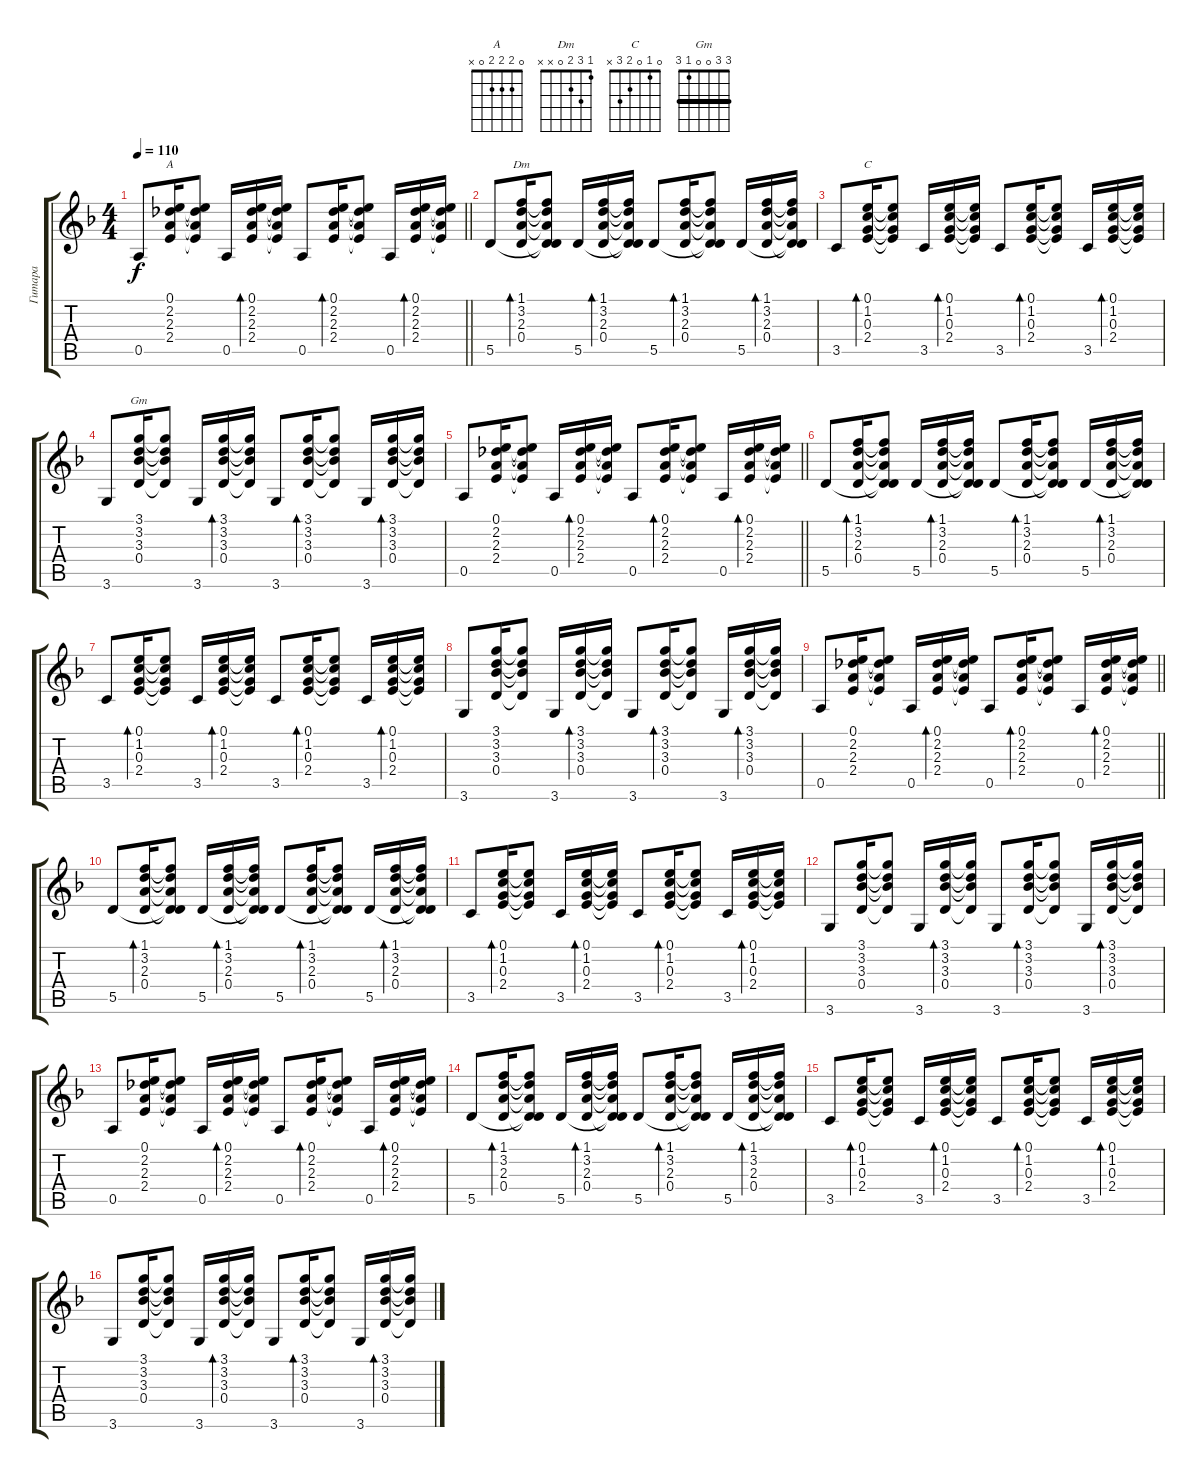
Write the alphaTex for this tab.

\track ("Гитара" "Гитара") {instrument acousticguitarnylon}
\staff {score tabs}
\tuning (E4 B3 G3 D3 A2 E2) {hide}
\chord ("A" 0 2 2 2 0 x)
\chord ("Dm" 1 3 2 0 x x)
\chord ("C" 0 1 0 2 3 x)
\chord ("Gm" 3 3 0 0 1 3) {barre 3}
\ts (4 4)
\tempo 110
\clef g2
\barLineRight lightlight
\ks dminor
0.5.8{dy f} (0.1 2.2 2.3 2.4).16{ch "A"} (0.1{t} 2.2{t} 2.3{t} 2.4{t}).8 0.5.16 (0.1 2.2 2.3 2.4).16{bd 60} (0.1{t} 2.2{t} 2.3{t} 2.4{t}).16 0.5.8 (0.1 2.2 2.3 2.4).16{bd 60} (0.1{t} 2.2{t} 2.3{t} 2.4{t}).8 0.5.16 (0.1 2.2 2.3 2.4).16{bd 60} (0.1{t} 2.2{t} 2.3{t} 2.4{t}).16 |
5.5.8 (1.1 3.2 2.3 0.4).16{bd 60 ch "Dm"} (1.1{t} 3.2{t} 2.3{t} 0.4{t} 5.5{t}).8 5.5.16 (1.1 3.2 2.3 0.4).16{bd 60} (1.1{t} 3.2{t} 2.3{t} 0.4{t} 5.5{t}).16 5.5.8 (1.1 3.2 2.3 0.4).16{bd 60} (1.1{t} 3.2{t} 2.3{t} 0.4{t} 5.5{t}).8 5.5.16 (1.1 3.2 2.3 0.4).16{bd 60} (1.1{t} 3.2{t} 2.3{t} 0.4{t} 5.5{t}).16 |
3.5.8 (0.1 1.2 0.3 2.4).16{bd 120 ch "C"} (0.1{t} 1.2{t} 0.3{t} 2.4{t}).8 3.5.16 (0.1 1.2 0.3 2.4).16{bd 60} (0.1{t} 1.2{t} 0.3{t} 2.4{t}).16 3.5.8 (0.1 1.2 0.3 2.4).16{bd 60} (0.1{t} 1.2{t} 0.3{t} 2.4{t}).8 3.5.16 (0.1 1.2 0.3 2.4).16{bd 60} (0.1{t} 1.2{t} 0.3{t} 2.4{t}).16 |
3.6.8 (3.1 3.2 3.3 0.4).16{ch "Gm"} (3.1{t} 3.2{t} 3.3{t} 0.4{t}).8 3.6.16 (3.1 3.2 3.3 0.4).16{bd 60} (3.1{t} 3.2{t} 3.3{t} 0.4{t}).16 3.6.8 (3.1 3.2 3.3 0.4).16{bd 60} (3.1{t} 3.2{t} 3.3{t} 0.4{t}).8 3.6.16 (3.1 3.2 3.3 0.4).16{bd 60} (3.1{t} 3.2{t} 3.3{t} 0.4{t}).16 |
\barLineRight lightlight
0.5.8 (0.1 2.2 2.3 2.4).16 (0.1{t} 2.2{t} 2.3{t} 2.4{t}).8 0.5.16 (0.1 2.2 2.3 2.4).16{bd 60} (0.1{t} 2.2{t} 2.3{t} 2.4{t}).16 0.5.8 (0.1 2.2 2.3 2.4).16{bd 60} (0.1{t} 2.2{t} 2.3{t} 2.4{t}).8 0.5.16 (0.1 2.2 2.3 2.4).16{bd 60} (0.1{t} 2.2{t} 2.3{t} 2.4{t}).16 |
5.5.8 (1.1 3.2 2.3 0.4).16{bd 60} (1.1{t} 3.2{t} 2.3{t} 0.4{t} 5.5{t}).8 5.5.16 (1.1 3.2 2.3 0.4).16{bd 60} (1.1{t} 3.2{t} 2.3{t} 0.4{t} 5.5{t}).16 5.5.8 (1.1 3.2 2.3 0.4).16{bd 60} (1.1{t} 3.2{t} 2.3{t} 0.4{t} 5.5{t}).8 5.5.16 (1.1 3.2 2.3 0.4).16{bd 60} (1.1{t} 3.2{t} 2.3{t} 0.4{t} 5.5{t}).16 |
3.5.8 (0.1 1.2 0.3 2.4).16{bd 120} (0.1{t} 1.2{t} 0.3{t} 2.4{t}).8 3.5.16 (0.1 1.2 0.3 2.4).16{bd 60} (0.1{t} 1.2{t} 0.3{t} 2.4{t}).16 3.5.8 (0.1 1.2 0.3 2.4).16{bd 60} (0.1{t} 1.2{t} 0.3{t} 2.4{t}).8 3.5.16 (0.1 1.2 0.3 2.4).16{bd 60} (0.1{t} 1.2{t} 0.3{t} 2.4{t}).16 |
3.6.8 (3.1 3.2 3.3 0.4).16 (3.1{t} 3.2{t} 3.3{t} 0.4{t}).8 3.6.16 (3.1 3.2 3.3 0.4).16{bd 60} (3.1{t} 3.2{t} 3.3{t} 0.4{t}).16 3.6.8 (3.1 3.2 3.3 0.4).16{bd 60} (3.1{t} 3.2{t} 3.3{t} 0.4{t}).8 3.6.16 (3.1 3.2 3.3 0.4).16{bd 60} (3.1{t} 3.2{t} 3.3{t} 0.4{t}).16 |
\barLineRight lightlight
0.5.8 (0.1 2.2 2.3 2.4).16 (0.1{t} 2.2{t} 2.3{t} 2.4{t}).8 0.5.16 (0.1 2.2 2.3 2.4).16{bd 60} (0.1{t} 2.2{t} 2.3{t} 2.4{t}).16 0.5.8 (0.1 2.2 2.3 2.4).16{bd 60} (0.1{t} 2.2{t} 2.3{t} 2.4{t}).8 0.5.16 (0.1 2.2 2.3 2.4).16{bd 60} (0.1{t} 2.2{t} 2.3{t} 2.4{t}).16 |
\section ("" "")
5.5.8 (1.1 3.2 2.3 0.4).16{bd 60} (1.1{t} 3.2{t} 2.3{t} 0.4{t} 5.5{t}).8 5.5.16 (1.1 3.2 2.3 0.4).16{bd 60} (1.1{t} 3.2{t} 2.3{t} 0.4{t} 5.5{t}).16 5.5.8 (1.1 3.2 2.3 0.4).16{bd 60} (1.1{t} 3.2{t} 2.3{t} 0.4{t} 5.5{t}).8 5.5.16 (1.1 3.2 2.3 0.4).16{bd 60} (1.1{t} 3.2{t} 2.3{t} 0.4{t} 5.5{t}).16 |
3.5.8 (0.1 1.2 0.3 2.4).16{bd 120} (0.1{t} 1.2{t} 0.3{t} 2.4{t}).8 3.5.16 (0.1 1.2 0.3 2.4).16{bd 60} (0.1{t} 1.2{t} 0.3{t} 2.4{t}).16 3.5.8 (0.1 1.2 0.3 2.4).16{bd 60} (0.1{t} 1.2{t} 0.3{t} 2.4{t}).8 3.5.16 (0.1 1.2 0.3 2.4).16{bd 60} (0.1{t} 1.2{t} 0.3{t} 2.4{t}).16 |
3.6.8 (3.1 3.2 3.3 0.4).16 (3.1{t} 3.2{t} 3.3{t} 0.4{t}).8 3.6.16 (3.1 3.2 3.3 0.4).16{bd 60} (3.1{t} 3.2{t} 3.3{t} 0.4{t}).16 3.6.8 (3.1 3.2 3.3 0.4).16{bd 60} (3.1{t} 3.2{t} 3.3{t} 0.4{t}).8 3.6.16 (3.1 3.2 3.3 0.4).16{bd 60} (3.1{t} 3.2{t} 3.3{t} 0.4{t}).16 |
0.5.8 (0.1 2.2 2.3 2.4).16 (0.1{t} 2.2{t} 2.3{t} 2.4{t}).8 0.5.16 (0.1 2.2 2.3 2.4).16{bd 60} (0.1{t} 2.2{t} 2.3{t} 2.4{t}).16 0.5.8 (0.1 2.2 2.3 2.4).16{bd 60} (0.1{t} 2.2{t} 2.3{t} 2.4{t}).8 0.5.16 (0.1 2.2 2.3 2.4).16{bd 60} (0.1{t} 2.2{t} 2.3{t} 2.4{t}).16 |
5.5.8 (1.1 3.2 2.3 0.4).16{bd 60} (1.1{t} 3.2{t} 2.3{t} 0.4{t} 5.5{t}).8 5.5.16 (1.1 3.2 2.3 0.4).16{bd 60} (1.1{t} 3.2{t} 2.3{t} 0.4{t} 5.5{t}).16 5.5.8 (1.1 3.2 2.3 0.4).16{bd 60} (1.1{t} 3.2{t} 2.3{t} 0.4{t} 5.5{t}).8 5.5.16 (1.1 3.2 2.3 0.4).16{bd 60} (1.1{t} 3.2{t} 2.3{t} 0.4{t} 5.5{t}).16 |
3.5.8 (0.1 1.2 0.3 2.4).16{bd 120} (0.1{t} 1.2{t} 0.3{t} 2.4{t}).8 3.5.16 (0.1 1.2 0.3 2.4).16{bd 60} (0.1{t} 1.2{t} 0.3{t} 2.4{t}).16 3.5.8 (0.1 1.2 0.3 2.4).16{bd 60} (0.1{t} 1.2{t} 0.3{t} 2.4{t}).8 3.5.16 (0.1 1.2 0.3 2.4).16{bd 60} (0.1{t} 1.2{t} 0.3{t} 2.4{t}).16 |
3.6.8 (3.1 3.2 3.3 0.4).16 (3.1{t} 3.2{t} 3.3{t} 0.4{t}).8 3.6.16 (3.1 3.2 3.3 0.4).16{bd 60} (3.1{t} 3.2{t} 3.3{t} 0.4{t}).16 3.6.8 (3.1 3.2 3.3 0.4).16{bd 60} (3.1{t} 3.2{t} 3.3{t} 0.4{t}).8 3.6.16 (3.1 3.2 3.3 0.4).16{bd 60} (3.1{t} 3.2{t} 3.3{t} 0.4{t}).16
